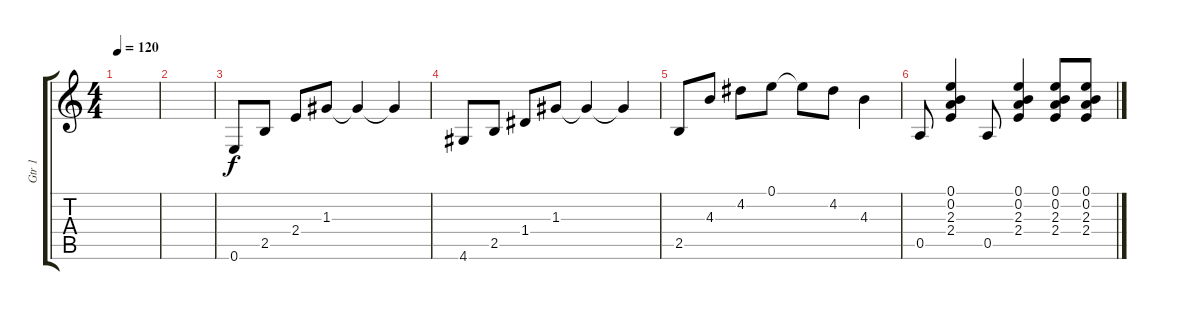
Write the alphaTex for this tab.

\track ("Gtr 1" "Gtr 1") {instrument electricguitarclean}
\staff {score tabs}
\tuning (E4 B3 G3 D3 A2 E2) {hide}
\ts (4 4)
\tempo 120
\clef g2
\ks c
|
|
0.6.8 2.5.8 2.4.8 1.3.8 1.3{t}.4 1.3{t}.4 |
4.6.8 2.5.8 1.4.8 1.3.8 1.3{t}.4 1.3{t}.4 |
2.5.8 4.3.8 4.2.8 0.1.8 0.1{t}.8 4.2.8 4.3.4 |
0.5.8 (0.1 0.2 2.3 2.4).4 0.5.8 (0.1 0.2 2.3 2.4).4 (0.1 0.2 2.3 2.4).8 (0.1 0.2 2.3 2.4).8
